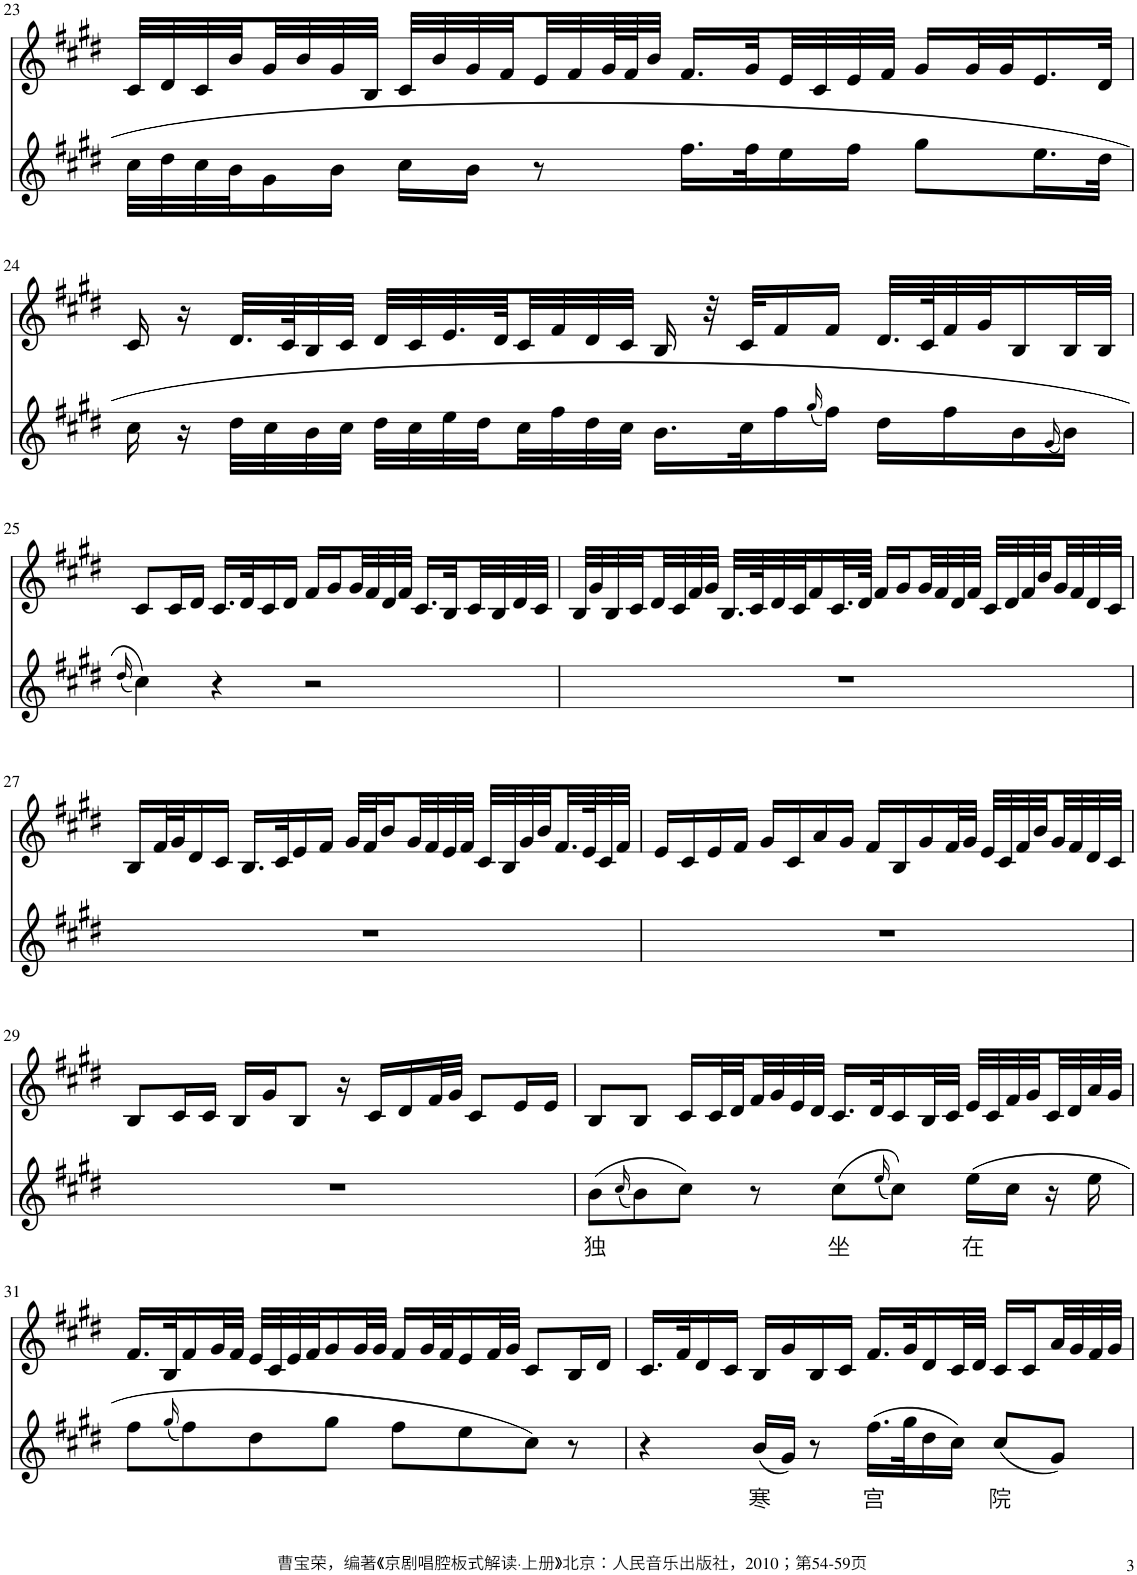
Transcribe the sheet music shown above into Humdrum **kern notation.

**kern	**text	**kern
*part2	*part2	*part1
*staff2	*staff2	*staff1
*I"Piano	*	*I"Piano
*I'Pno	*	*I'Pno
!!LO:PB:g=z
*clefG2	*	*clefG2
*k[f#c#g#d#]	*	*k[f#c#g#d#]
*M4/4	*	*M4/4
=23	=23	=23
32cc#\LLL	.	32c#/LLL
32dd#\	.	32d#/
32cc#\	.	32c#/
32b\J	.	32b/
16g#\	.	32g#/
.	.	32b/
16b\JJ	.	32g#/
.	.	32B/JJJ
16cc#\LL	.	32c#/LLL
.	.	32b/
16b\JJ	.	32g#/
.	.	32f#/
8r	.	32e/
.	.	32f#/
.	.	64g#/L
.	.	64f#/J
.	.	32b/JJJ
16.ff#\LL	.	16.f#/LL
32ff#\K	.	32g#/L
16ee\	.	32e/
.	.	32c#/
16ff#\JJ	.	32e/
.	.	32f#/JJJ
8gg#\L	.	16g#/LL
.	.	32g#/L
.	.	32g#/J
16.ee\L	.	16.e/
32dd#\JJk	.	32d#/JJk
!!LO:LB:g=z
=24	=24	=24
16cc#\	.	16c#/
16r	.	16r
32dd#\LLL	.	32.d#/LLL
32cc#\	.	.
.	.	64c#/K
32b\	.	32B/
32cc#\JJJ	.	32c#/JJJ
32dd#\LLL	.	32d#/LLL
32cc#\	.	32c#/
32ee\	.	32.e/
32dd#\	.	.
.	.	64d#/K
32cc#\	.	32c#/
32ff#\	.	32f#/
32dd#\	.	32d#/
32cc#\JJJ	.	32c#/JJJ
16.b\LL	.	16B/
.	.	32r
32cc#\K	.	32c#/KLL
16ff#\	.	16f#/
(16qgg#/	.	.
16ff#\JJ)	.	16f#/JJ
16dd#\LL	.	32.d#/LLL
.	.	64c#/K
16ff#\	.	32f#/
.	.	32g#/J
16b\	.	16B/
(16qg#/	.	.
16b\JJ)	.	32B/L
.	.	32B/JJJ
!!LO:LB:g=z
=25	=25	=25
(16qdd#/	.	.
4cc#\)	.	8c#/L
.	.	16c#/L
.	.	16d#/JJ
4r	.	16.c#/LL
.	.	32d#/K
.	.	16c#/
.	.	16d#/JJ
2r	.	16f#/LL
.	.	16g#/
.	.	32g#/L
.	.	32f#/
.	.	32d#/
.	.	32f#/JJJ
.	.	16.c#/LL
.	.	32B/L
.	.	32c#/
.	.	32B/
.	.	32d#/
.	.	32c#/JJJ
=26	=26	=26
1r	.	32B/LLL
.	.	32g#/
.	.	32B/
.	.	32c#/
.	.	32d#/
.	.	32c#/
.	.	32f#/
.	.	32g#/JJJ
.	.	32.B/LLL
.	.	64c#/K
.	.	32d#/
.	.	32c#/J
.	.	16f#/
.	.	32.c#/L
.	.	64d#/JJJk
.	.	16f#/LL
.	.	16g#/
.	.	32g#/L
.	.	32f#/
.	.	32d#/
.	.	32f#/JJJ
.	.	32c#/LLL
.	.	32d#/
.	.	32f#/
.	.	32b/
.	.	32g#/
.	.	32f#/
.	.	32d#/
.	.	32c#/JJJ
!!LO:LB:g=z
=27	=27	=27
1r	.	16B/LL
.	.	32f#/L
.	.	32g#/J
.	.	16d#/
.	.	16c#/JJ
.	.	16.B/LL
.	.	32c#/K
.	.	16e/
.	.	16f#/JJ
.	.	32g#/LLL
.	.	32f#/J
.	.	16b/
.	.	32g#/L
.	.	32f#/
.	.	32e/
.	.	32f#/JJJ
.	.	32c#/LLL
.	.	32B/
.	.	32g#/
.	.	32b/
.	.	32.f#/
.	.	64e/K
.	.	32c#/
.	.	32f#/JJJ
=28	=28	=28
1r	.	16e/LL
.	.	16c#/
.	.	16e/
.	.	16f#/JJ
.	.	16g#/LL
.	.	16c#/
.	.	16a/
.	.	16g#/JJ
.	.	16f#/LL
.	.	16B/
.	.	16g#/
.	.	32f#/L
.	.	32g#/JJJ
.	.	32e/LLL
.	.	32c#/
.	.	32f#/
.	.	32b/
.	.	32g#/
.	.	32f#/
.	.	32d#/
.	.	32c#/JJJ
!!LO:LB:g=z
=29	=29	=29
1r	.	8B/L
.	.	16c#/L
.	.	16c#/JJ
.	.	16B/LL
.	.	16g#/J
.	.	8B/J
.	.	16r
.	.	16c#/LL
.	.	16d#/
.	.	32f#/L
.	.	32g#/JJJ
.	.	8c#/L
.	.	16e/L
.	.	16e/JJ
=30	=30	=30
!	!LO:LY:b	!
(8b\L	独	8B/L
(16qcc#/	.	.
8b\)	.	8B/J
8cc#\J)	.	16c#/LL
.	.	32c#/L
.	.	32d#/
8r	.	32f#/
.	.	32g#/
.	.	32e/
.	.	32d#/JJJ
!	!LO:LY:b	!
(8cc#\L	坐	16.c#/LL
.	.	32d#/K
(16qee/	.	.
8cc#\J))	.	16c#/
.	.	32B/L
.	.	32c#/JJJ
!	!LO:LY:b	!
(16ee\LL	在	32e/LLL
.	.	32c#/
16cc#\JJ	.	32f#/
.	.	32g#/
16r	.	32c#/
.	.	32d#/
16ee\	.	32a/
.	.	32g#/JJJ
!!LO:LB:g=z
=31	=31	=31
8ff#\L	.	16.f#/LL
.	.	32B/K
(16qgg#/	.	.
8ff#\)	.	16f#/
.	.	32g#/L
.	.	32f#/JJJ
8dd#\	.	32e/LLL
.	.	32c#/
.	.	32e/
.	.	32f#/J
8gg#\J	.	16g#/
.	.	32g#/L
.	.	32g#/JJJ
8ff#\L	.	16f#/LL
.	.	32g#/L
.	.	32f#/J
8ee\	.	16e/
.	.	32f#/L
.	.	32g#/JJJ
8cc#\J)	.	8c#/L
8r	.	16B/L
.	.	16d#/JJ
=32	=32	=32
4r	.	16.c#/LL
.	.	32f#/K
.	.	16d#/
.	.	16c#/JJ
!	!LO:LY:b	!
(16b/LL	寒	16B/LL
16g#/JJ)	.	16g#/
8r	.	16B/
.	.	16c#/JJ
!	!LO:LY:b	!
(16.ff#\LL	宫	16.f#/LL
32gg#\K	.	32g#/K
16dd#\	.	16d#/
16cc#\JJ)	.	32c#/L
.	.	32d#/JJJ
!	!LO:LY:b	!
(8cc#/L	院	16c#/LL
.	.	16c#/
8g#/J)	.	32a/L
.	.	32g#/
.	.	32f#/
.	.	32g#/JJJ
=	=	=
*-	*-	*-
